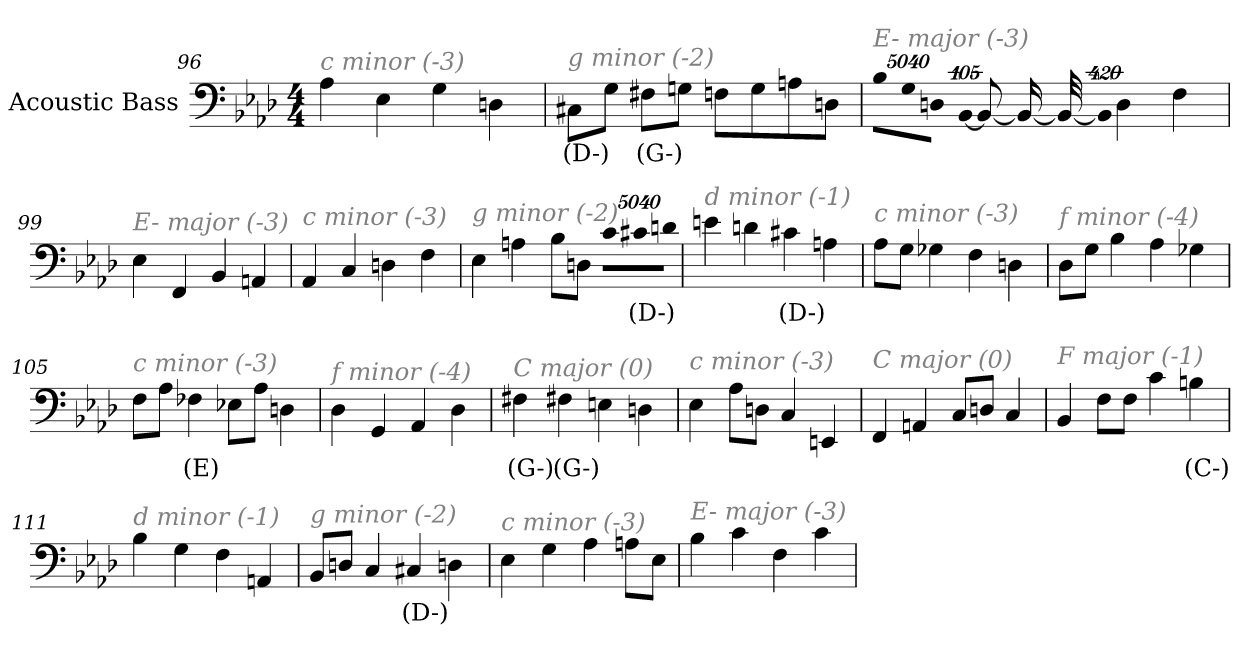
**kern	**text
*part1	*part1
*staff1	*staff1
*I"Acoustic Bass	*
*clefF4	*
*ITrd7c12	*
*k[b-e-a-d-]	*
*A-:	*
*M4/4	*
=96	=96
!LO:TX:i:color=#808080:t=c minor (-3)	!
4AA-	.
4EE-	.
4GG	.
4DDn	.
=97	=97
!LO:TX:i:color=#808080:t=g minor (-2)	!
8CC#XiL	(D-)
8GGJ	.
8FF#XiL	(G-)
8GGnJ	.
8FFL	.
8GG	.
8AAn	.
8DDnJ	.
=98	=98
!LO:TX:i:color=#808080:t=E- major (-3)	!
!LO:N:vis=8	!
40320%3347BB-L	.
!LO:N:vis=8	!
40320%3347GG	.
!LO:N:vis=8	!
40320%3347DDnJ	.
!LO:N:vis=1024	!
[13440%13BBB-	.
8BBB-_	.
16BBB-_	.
32BBB-_	.
!LO:N:vis=1024%31	!
13440%407BBB-]	.
4DD	.
4FF	.
=99	=99
!LO:TX:i:color=#808080:t=E- major (-3)	!
4EE-	.
4FFF	.
4BBB-	.
4AAAn	.
=100	=100
!LO:TX:i:color=#808080:t=c minor (-3)	!
4AAA-	.
4CC	.
4DDn	.
4FF	.
=101	=101
!LO:TX:i:color=#808080:t=g minor (-2)	!
4EE-	.
4AAn	.
8BB-L	.
8DDnJ	.
!LO:N:vis=8	!
40320%3347CL	.
!LO:N:vis=8	!
40320%3347C#Xi	(D-)
!LO:N:vis=8	!
40320%3347DnJ	.
=102	=102
!LO:TX:i:color=#808080:t=d minor (-1)	!
4En	.
4Dn	.
4C#Xi	(D-)
4AAn	.
=103	=103
!LO:TX:i:color=#808080:t=c minor (-3)	!
8AA-L	.
8GGJ	.
4GG-X	.
4FF	.
4DDn	.
=104	=104
!LO:TX:i:color=#808080:t=f minor (-4)	!
8DD-L	.
8GGJ	.
4BB-	.
4AA-	.
4GG-X	.
=105	=105
!LO:TX:i:color=#808080:t=c minor (-3)	!
8FFL	.
8AA-J	.
4FF-Xi	(E)
8EE-XL	.
8AA-J	.
4DDn	.
=106	=106
!LO:TX:i:color=#808080:t=f minor (-4)	!
4DD-	.
4GGG	.
4AAA-	.
4DD-	.
=107	=107
!LO:TX:i:color=#808080:t=C major (0)	!
4FF#Xi	(G-)
4FF#Xi	(G-)
4EEn	.
4DDn	.
=108	=108
!LO:TX:i:color=#808080:t=c minor (-3)	!
4EE-	.
8AA-L	.
8DDnJ	.
4CC	.
4EEEn	.
=109	=109
!LO:TX:i:color=#808080:t=C major (0)	!
4FFF	.
4AAAn	.
8CCL	.
8DDnJ	.
4CC	.
=110	=110
!LO:TX:i:color=#808080:t=F major (-1)	!
4BBB-	.
8FFL	.
8FFJ	.
4C	.
4BBni	(C-)
=111	=111
!LO:TX:i:color=#808080:t=d minor (-1)	!
4BB-	.
4GG	.
4FF	.
4AAAn	.
=112	=112
!LO:TX:i:color=#808080:t=g minor (-2)	!
8BBB-L	.
8DDnJ	.
4CC	.
4CC#Xi	(D-)
4DDn	.
=113	=113
!LO:TX:i:color=#808080:t=c minor (-3)	!
4EE-	.
4GG	.
4AA-	.
8AAnL	.
8EE-J	.
=114	=114
!LO:TX:i:color=#808080:t=E- major (-3)	!
4BB-	.
4C	.
4FF	.
4C	.
=	=
*-	*-
